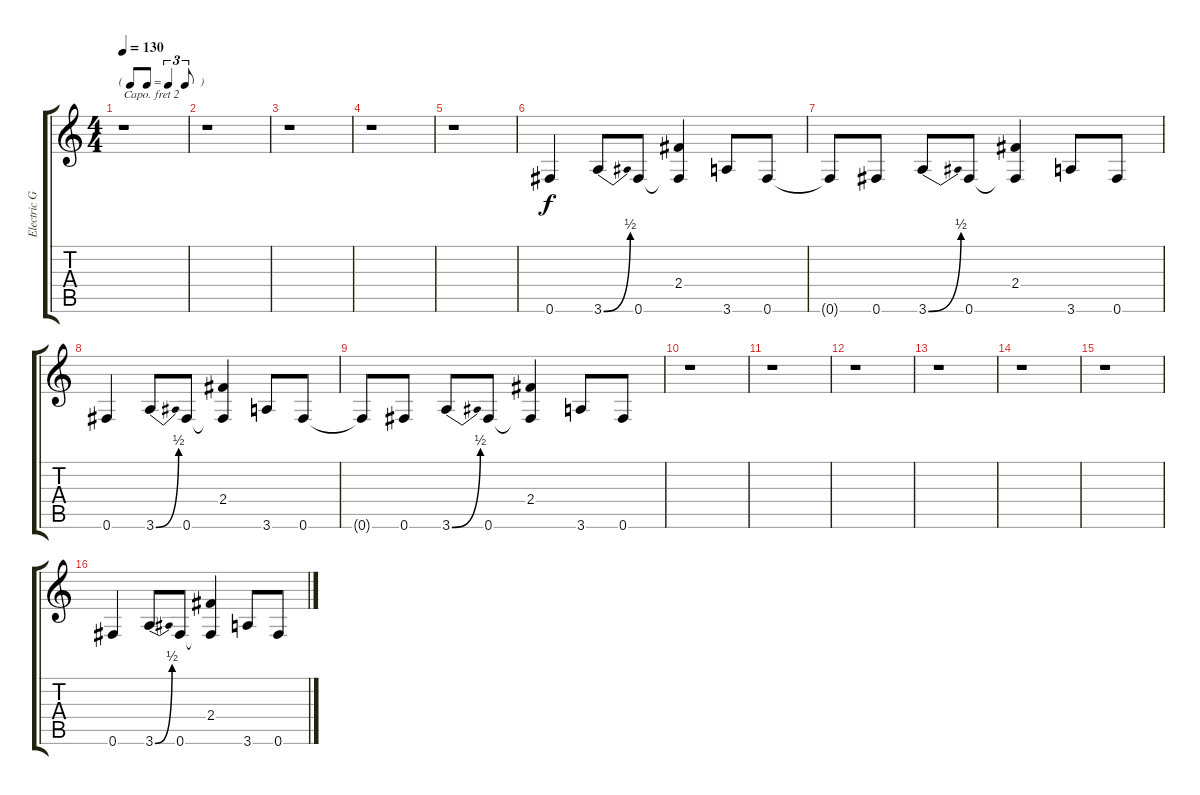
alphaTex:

\track ("Electric Guitar (Martin L. Gore)" "Electric G") {instrument electricguitarjazz}
\staff {score tabs}
\capo 2
\tuning (E4 B3 G3 D3 A2 E2) {hide}
\ts (4 4)
\tf triplet8th
\tempo 130
\clef g2
\ks c
r.1{dy f} |
r.1 |
r.1 |
r.1 |
r.1 |
0.6.4 3.6{be (bend 0 0 60 2)}.8 0.6.8 (2.4 0.6{t}).4 3.6.8 0.6.8 |
0.6{t}.8 0.6.8 3.6{be (bend 0 0 60 2)}.8 0.6.8 (2.4 0.6{t}).4 3.6.8 0.6.8 |
0.6.4 3.6{be (bend 0 0 60 2)}.8 0.6.8 (2.4 0.6{t}).4 3.6.8 0.6.8 |
0.6{t}.8 0.6.8 3.6{be (bend 0 0 60 2)}.8 0.6.8 (2.4 0.6{t}).4 3.6.8 0.6.8 |
r.1 |
r.1 |
r.1 |
r.1 |
r.1 |
r.1 |
0.6.4 3.6{be (bend 0 0 60 2)}.8 0.6.8 (2.4 0.6{t}).4 3.6.8 0.6.8
